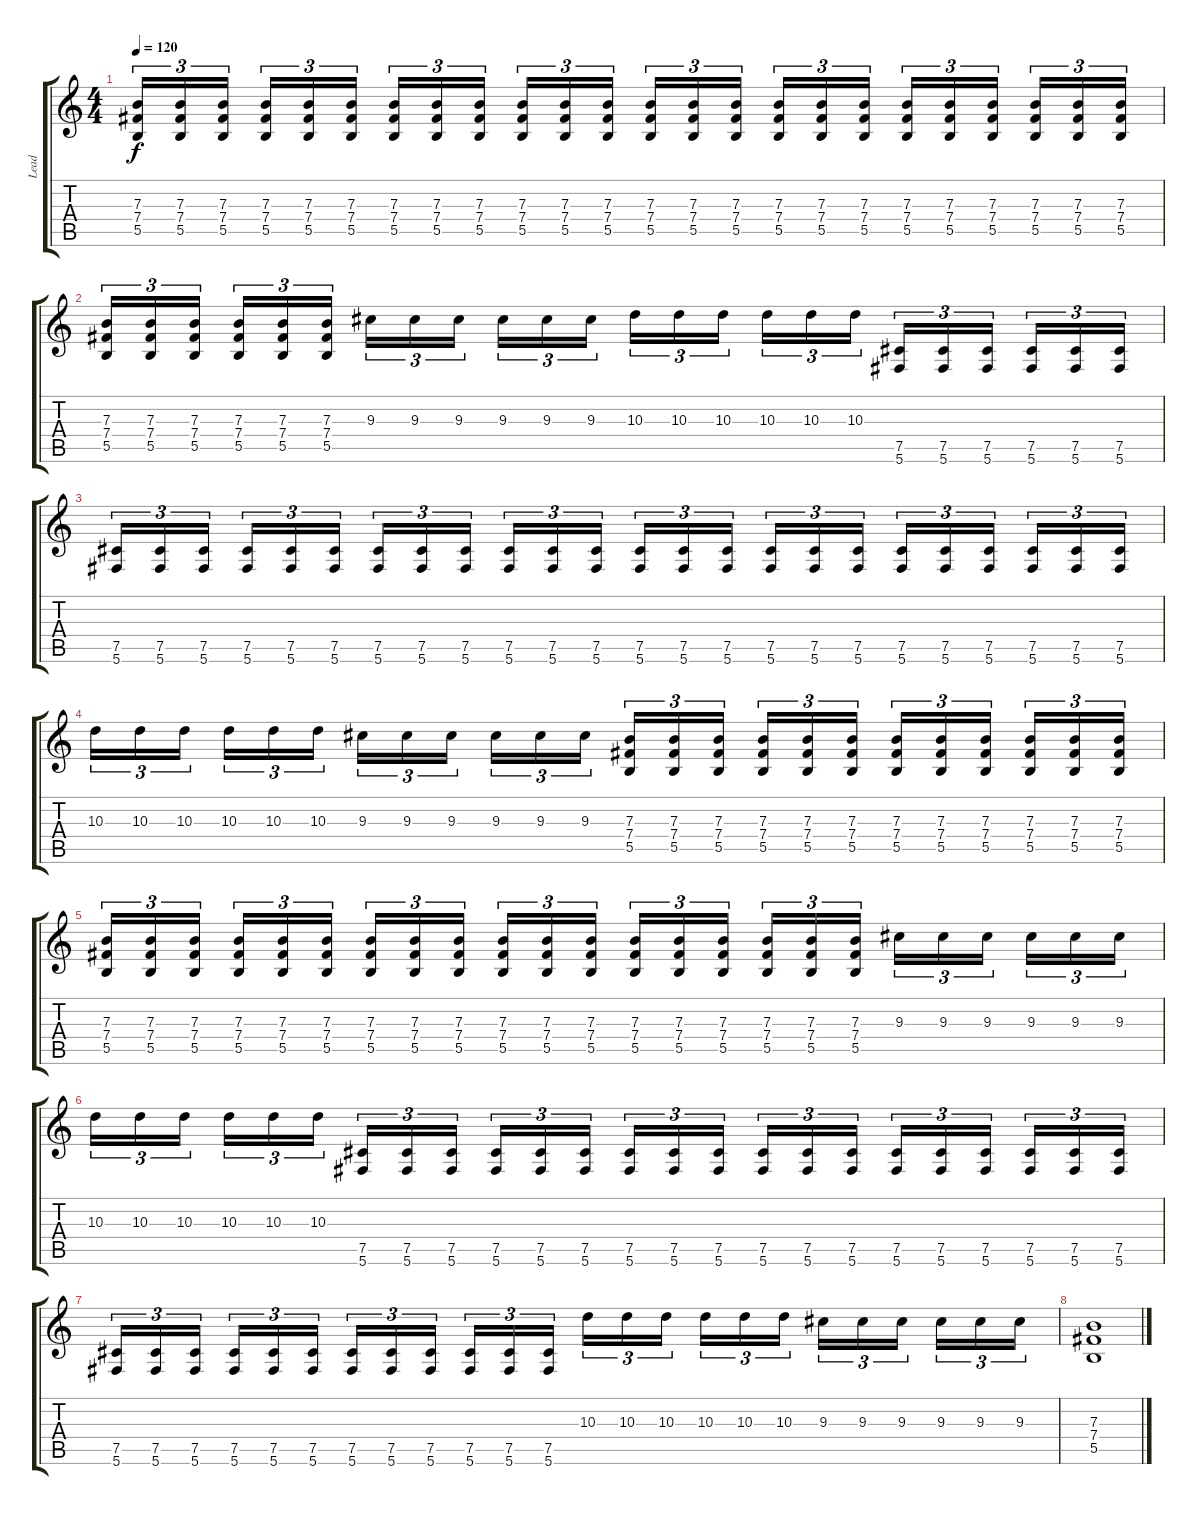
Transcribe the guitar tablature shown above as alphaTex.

\track ("Lead" "Lead") {instrument distortionguitar}
\staff {score tabs}
\tuning (Db4 Ab3 E3 B2 Gb2 Db2) {hide}
\ts (4 4)
\tempo 120
\clef g2
\ks c
(7.3 7.4 5.5).16{tu (3 2) dy f} (7.3 7.4 5.5).16{tu (3 2)} (7.3 7.4 5.5).16{tu (3 2) beam splitsecondary} (7.3 7.4 5.5).16{tu (3 2)} (7.3 7.4 5.5).16{tu (3 2)} (7.3 7.4 5.5).16{tu (3 2)} (7.3 7.4 5.5).16{tu (3 2)} (7.3 7.4 5.5).16{tu (3 2)} (7.3 7.4 5.5).16{tu (3 2) beam splitsecondary} (7.3 7.4 5.5).16{tu (3 2)} (7.3 7.4 5.5).16{tu (3 2)} (7.3 7.4 5.5).16{tu (3 2)} (7.3 7.4 5.5).16{tu (3 2)} (7.3 7.4 5.5).16{tu (3 2)} (7.3 7.4 5.5).16{tu (3 2) beam splitsecondary} (7.3 7.4 5.5).16{tu (3 2)} (7.3 7.4 5.5).16{tu (3 2)} (7.3 7.4 5.5).16{tu (3 2)} (7.3 7.4 5.5).16{tu (3 2)} (7.3 7.4 5.5).16{tu (3 2)} (7.3 7.4 5.5).16{tu (3 2) beam splitsecondary} (7.3 7.4 5.5).16{tu (3 2)} (7.3 7.4 5.5).16{tu (3 2)} (7.3 7.4 5.5).16{tu (3 2)} |
(7.3 7.4 5.5).16{tu (3 2)} (7.3 7.4 5.5).16{tu (3 2)} (7.3 7.4 5.5).16{tu (3 2) beam splitsecondary} (7.3 7.4 5.5).16{tu (3 2)} (7.3 7.4 5.5).16{tu (3 2)} (7.3 7.4 5.5).16{tu (3 2)} 9.3.16{tu (3 2)} 9.3.16{tu (3 2)} 9.3.16{tu (3 2) beam splitsecondary} 9.3.16{tu (3 2)} 9.3.16{tu (3 2)} 9.3.16{tu (3 2)} 10.3.16{tu (3 2)} 10.3.16{tu (3 2)} 10.3.16{tu (3 2) beam splitsecondary} 10.3.16{tu (3 2)} 10.3.16{tu (3 2)} 10.3.16{tu (3 2)} (7.5 5.6).16{tu (3 2)} (7.5 5.6).16{tu (3 2)} (7.5 5.6).16{tu (3 2) beam splitsecondary} (7.5 5.6).16{tu (3 2)} (7.5 5.6).16{tu (3 2)} (7.5 5.6).16{tu (3 2)} |
(7.5 5.6).16{tu (3 2)} (7.5 5.6).16{tu (3 2)} (7.5 5.6).16{tu (3 2) beam splitsecondary} (7.5 5.6).16{tu (3 2)} (7.5 5.6).16{tu (3 2)} (7.5 5.6).16{tu (3 2)} (7.5 5.6).16{tu (3 2)} (7.5 5.6).16{tu (3 2)} (7.5 5.6).16{tu (3 2) beam splitsecondary} (7.5 5.6).16{tu (3 2)} (7.5 5.6).16{tu (3 2)} (7.5 5.6).16{tu (3 2)} (7.5 5.6).16{tu (3 2)} (7.5 5.6).16{tu (3 2)} (7.5 5.6).16{tu (3 2) beam splitsecondary} (7.5 5.6).16{tu (3 2)} (7.5 5.6).16{tu (3 2)} (7.5 5.6).16{tu (3 2)} (7.5 5.6).16{tu (3 2)} (7.5 5.6).16{tu (3 2)} (7.5 5.6).16{tu (3 2) beam splitsecondary} (7.5 5.6).16{tu (3 2)} (7.5 5.6).16{tu (3 2)} (7.5 5.6).16{tu (3 2)} |
10.3.16{tu (3 2)} 10.3.16{tu (3 2)} 10.3.16{tu (3 2) beam splitsecondary} 10.3.16{tu (3 2)} 10.3.16{tu (3 2)} 10.3.16{tu (3 2)} 9.3.16{tu (3 2)} 9.3.16{tu (3 2)} 9.3.16{tu (3 2) beam splitsecondary} 9.3.16{tu (3 2)} 9.3.16{tu (3 2)} 9.3.16{tu (3 2)} (7.3 7.4 5.5).16{tu (3 2)} (7.3 7.4 5.5).16{tu (3 2)} (7.3 7.4 5.5).16{tu (3 2) beam splitsecondary} (7.3 7.4 5.5).16{tu (3 2)} (7.3 7.4 5.5).16{tu (3 2)} (7.3 7.4 5.5).16{tu (3 2)} (7.3 7.4 5.5).16{tu (3 2)} (7.3 7.4 5.5).16{tu (3 2)} (7.3 7.4 5.5).16{tu (3 2) beam splitsecondary} (7.3 7.4 5.5).16{tu (3 2)} (7.3 7.4 5.5).16{tu (3 2)} (7.3 7.4 5.5).16{tu (3 2)} |
(7.3 7.4 5.5).16{tu (3 2)} (7.3 7.4 5.5).16{tu (3 2)} (7.3 7.4 5.5).16{tu (3 2) beam splitsecondary} (7.3 7.4 5.5).16{tu (3 2)} (7.3 7.4 5.5).16{tu (3 2)} (7.3 7.4 5.5).16{tu (3 2)} (7.3 7.4 5.5).16{tu (3 2)} (7.3 7.4 5.5).16{tu (3 2)} (7.3 7.4 5.5).16{tu (3 2) beam splitsecondary} (7.3 7.4 5.5).16{tu (3 2)} (7.3 7.4 5.5).16{tu (3 2)} (7.3 7.4 5.5).16{tu (3 2)} (7.3 7.4 5.5).16{tu (3 2)} (7.3 7.4 5.5).16{tu (3 2)} (7.3 7.4 5.5).16{tu (3 2) beam splitsecondary} (7.3 7.4 5.5).16{tu (3 2)} (7.3 7.4 5.5).16{tu (3 2)} (7.3 7.4 5.5).16{tu (3 2)} 9.3.16{tu (3 2)} 9.3.16{tu (3 2)} 9.3.16{tu (3 2) beam splitsecondary} 9.3.16{tu (3 2)} 9.3.16{tu (3 2)} 9.3.16{tu (3 2)} |
10.3.16{tu (3 2)} 10.3.16{tu (3 2)} 10.3.16{tu (3 2) beam splitsecondary} 10.3.16{tu (3 2)} 10.3.16{tu (3 2)} 10.3.16{tu (3 2)} (7.5 5.6).16{tu (3 2)} (7.5 5.6).16{tu (3 2)} (7.5 5.6).16{tu (3 2) beam splitsecondary} (7.5 5.6).16{tu (3 2)} (7.5 5.6).16{tu (3 2)} (7.5 5.6).16{tu (3 2)} (7.5 5.6).16{tu (3 2)} (7.5 5.6).16{tu (3 2)} (7.5 5.6).16{tu (3 2) beam splitsecondary} (7.5 5.6).16{tu (3 2)} (7.5 5.6).16{tu (3 2)} (7.5 5.6).16{tu (3 2)} (7.5 5.6).16{tu (3 2)} (7.5 5.6).16{tu (3 2)} (7.5 5.6).16{tu (3 2) beam splitsecondary} (7.5 5.6).16{tu (3 2)} (7.5 5.6).16{tu (3 2)} (7.5 5.6).16{tu (3 2)} |
(7.5 5.6).16{tu (3 2)} (7.5 5.6).16{tu (3 2)} (7.5 5.6).16{tu (3 2) beam splitsecondary} (7.5 5.6).16{tu (3 2)} (7.5 5.6).16{tu (3 2)} (7.5 5.6).16{tu (3 2)} (7.5 5.6).16{tu (3 2)} (7.5 5.6).16{tu (3 2)} (7.5 5.6).16{tu (3 2) beam splitsecondary} (7.5 5.6).16{tu (3 2)} (7.5 5.6).16{tu (3 2)} (7.5 5.6).16{tu (3 2)} 10.3.16{tu (3 2)} 10.3.16{tu (3 2)} 10.3.16{tu (3 2) beam splitsecondary} 10.3.16{tu (3 2)} 10.3.16{tu (3 2)} 10.3.16{tu (3 2)} 9.3.16{tu (3 2)} 9.3.16{tu (3 2)} 9.3.16{tu (3 2) beam splitsecondary} 9.3.16{tu (3 2)} 9.3.16{tu (3 2)} 9.3.16{tu (3 2)} |
(7.3 7.4 5.5).1
